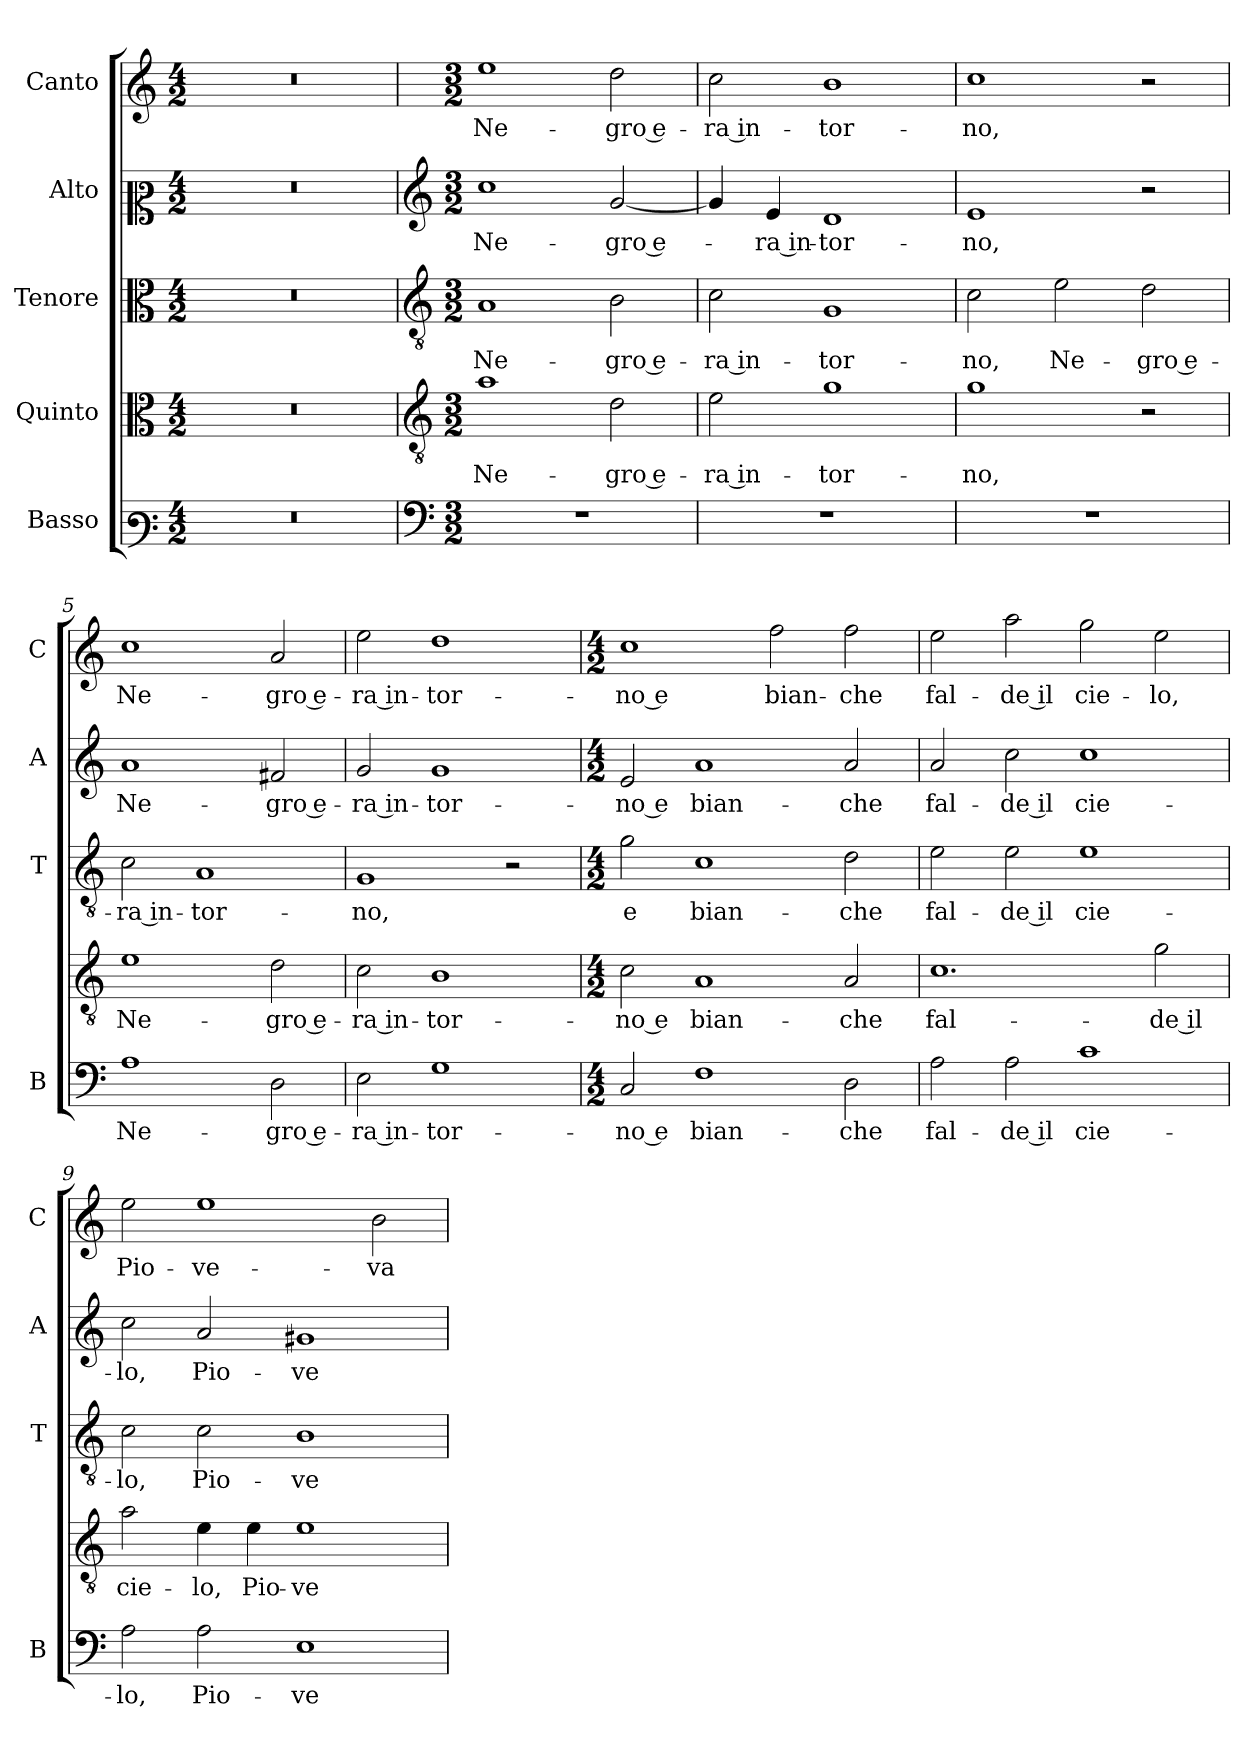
**kern	**text	**kern	**text	**kern	**text	**kern	**text	**kern	**text
*part5	*part5	*part4	*part4	*part3	*part3	*part2	*part2	*part1	*part1
*staff5	*staff5	*staff4	*staff4	*staff3	*staff3	*staff2	*staff2	*staff1	*staff1
*I"Basso	*	*I"Quinto	*	*I"Tenore	*	*I"Alto	*	*I"Canto	*
*I'B	*	*	*	*I'T	*	*I'A	*	*I'C	*
*clefF3	*	*clefC3	*	*clefC3	*	*clefC2	*	*clefG2	*
*k[]	*	*k[]	*	*k[]	*	*k[]	*	*k[]	*
*C:	*	*C:	*	*C:	*	*C:	*	*C:	*
*M4/2	*	*M4/2	*	*M4/2	*	*M4/2	*	*M4/2	*
=1	=1	=1	=1	=1	=1	=1	=1	=1	=1
0r	.	0r	.	0r	.	0r	.	0r	.
=2	=2	=2	=2	=2	=2	=2	=2	=2	=2
*clefF4	*	*clefGv2	*	*clefGv2	*	*clefG2	*	*	*
*M3/2	*	*M3/2	*	*M3/2	*	*M3/2	*	*M3/2	*
!	!	!	!LO:LY:b	!	!LO:LY:b	!	!LO:LY:b	!	!LO:LY:b
1.r	.	1a	Ne-	1A	Ne-	1cc	Ne-	1ee	Ne-
!	!	!	!LO:LY:b	!	!LO:LY:b	!	!LO:LY:b	!	!LO:LY:b
.	.	2d\	-gro e-	2B\	-gro e-	[2g/	-gro e-	2dd\	-gro e-
=3	=3	=3	=3	=3	=3	=3	=3	=3	=3
!	!	!	!LO:LY:b	!	!LO:LY:b	!	!	!	!LO:LY:b
1.r	.	2e\	-ra in-	2c\	-ra in-	4g/]	.	2cc\	-ra in-
!	!	!	!	!	!	!	!LO:LY:b	!	!
.	.	.	.	.	.	4e/	-ra in-	.	.
!	!	!	!LO:LY:b	!	!LO:LY:b	!	!LO:LY:b	!	!LO:LY:b
.	.	1g	-tor-	1G	-tor-	1d	-tor-	1b	-tor-
=4	=4	=4	=4	=4	=4	=4	=4	=4	=4
!	!	!	!LO:LY:b	!	!LO:LY:b	!	!LO:LY:b	!	!LO:LY:b
1.r	.	1g	-no,	2c\	-no,	1e	-no,	1cc	-no,
!	!	!	!	!	!LO:LY:b	!	!	!	!
.	.	.	.	2e\	Ne-	.	.	.	.
!	!	!	!	!	!LO:LY:b	!	!	!	!
.	.	2r	.	2d\	-gro e-	2r	.	2r	.
=5	=5	=5	=5	=5	=5	=5	=5	=5	=5
!	!LO:LY:b	!	!LO:LY:b	!	!LO:LY:b	!	!LO:LY:b	!	!LO:LY:b
1A	Ne-	1e	Ne-	2c\	-ra in-	1a	Ne-	1cc	Ne-
!	!	!	!	!	!LO:LY:b	!	!	!	!
.	.	.	.	1A	-tor-	.	.	.	.
!	!LO:LY:b	!	!LO:LY:b	!	!	!	!LO:LY:b	!	!LO:LY:b
2D\	-gro e-	2d\	-gro e-	.	.	2f#X/	-gro e-	2a/	-gro e-
=6	=6	=6	=6	=6	=6	=6	=6	=6	=6
!	!LO:LY:b	!	!LO:LY:b	!	!LO:LY:b	!	!LO:LY:b	!	!LO:LY:b
2E\	-ra in-	2c\	-ra in-	1G	-no,	2g/	-ra in-	2ee\	-ra in-
!	!LO:LY:b	!	!LO:LY:b	!	!	!	!LO:LY:b	!	!LO:LY:b
1G	-tor-	1B	-tor-	.	.	1g	-tor-	1dd	-tor-
.	.	.	.	2r	.	.	.	.	.
!!LO:LB:g=z
=7	=7	=7	=7	=7	=7	=7	=7	=7	=7
*M4/2	*	*M4/2	*	*M4/2	*	*M4/2	*	*M4/2	*
!	!LO:LY:b	!	!LO:LY:b	!	!LO:LY:b	!	!LO:LY:b	!	!LO:LY:b
2C/	-no e	2c\	-no e	2g\	e	2e/	-no e	1cc	-no e
!	!LO:LY:b	!	!LO:LY:b	!	!LO:LY:b	!	!LO:LY:b	!	!
1F	bian-	1A	bian-	1c	bian-	1a	bian-	.	.
!	!	!	!	!	!	!	!	!	!LO:LY:b
.	.	.	.	.	.	.	.	2ff\	bian-
!	!LO:LY:b	!	!LO:LY:b	!	!LO:LY:b	!	!LO:LY:b	!	!LO:LY:b
2D\	-che	2A/	-che	2d\	-che	2a/	-che	2ff\	-che
=8	=8	=8	=8	=8	=8	=8	=8	=8	=8
!	!LO:LY:b	!	!LO:LY:b	!	!LO:LY:b	!	!LO:LY:b	!	!LO:LY:b
2A\	fal-	1.c	fal-	2e\	fal-	2a/	fal-	2ee\	fal-
!	!LO:LY:b	!	!	!	!LO:LY:b	!	!LO:LY:b	!	!LO:LY:b
2A\	-de il	.	.	2e\	-de il	2cc\	-de il	2aa\	-de il
!	!LO:LY:b	!	!	!	!LO:LY:b	!	!LO:LY:b	!	!LO:LY:b
1c	cie-	.	.	1e	cie-	1cc	cie-	2gg\	cie-
!	!	!	!LO:LY:b	!	!	!	!	!	!LO:LY:b
.	.	2g\	-de il	.	.	.	.	2ee\	-lo,
=9	=9	=9	=9	=9	=9	=9	=9	=9	=9
!	!LO:LY:b	!	!LO:LY:b	!	!LO:LY:b	!	!LO:LY:b	!	!LO:LY:b
2A\	-lo,	2a\	cie-	2c\	-lo,	2cc\	-lo,	2ee\	Pio-
!	!LO:LY:b	!	!LO:LY:b	!	!LO:LY:b	!	!LO:LY:b	!	!LO:LY:b
2A\	Pio-	4e\	-lo,	2c\	Pio-	2a/	Pio-	1ee	-ve-
!	!	!	!LO:LY:b	!	!	!	!	!	!
.	.	4e\	Pio-	.	.	.	.	.	.
!	!LO:LY:b	!	!LO:LY:b	!	!LO:LY:b	!	!LO:LY:b	!	!
1E	-ve-	1e	-ve-	1B	-ve-	1g#X	-ve-	.	.
!	!	!	!	!	!	!	!	!	!LO:LY:b
.	.	.	.	.	.	.	.	2b\	-va
=	=	=	=	=	=	=	=	=	=
*-	*-	*-	*-	*-	*-	*-	*-	*-	*-
